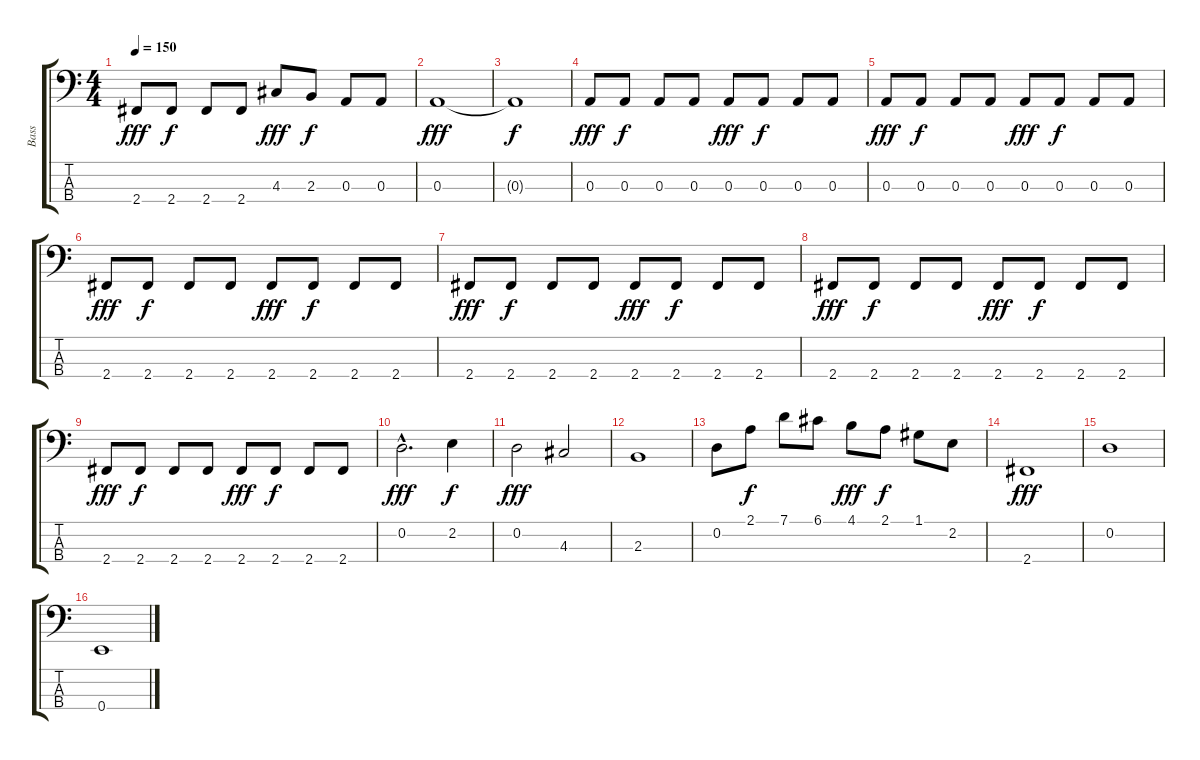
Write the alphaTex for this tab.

\track ("Bass" "Bass") {instrument electricbasspick}
\staff {score tabs}
\tuning (G2 D2 A1 E1) {hide}
\ts (4 4)
\tempo 150
\clef f4
\ks c
2.4.8{dy fff} 2.4.8{dy f} 2.4.8 2.4.8 4.3.8{dy fff} 2.3.8{dy f} 0.3.8 0.3.8 |
0.3.1{dy fff} |
0.3{t}.1{dy f} |
0.3.8{dy fff} 0.3.8{dy f} 0.3.8 0.3.8 0.3.8{dy fff} 0.3.8{dy f} 0.3.8 0.3.8 |
0.3.8{dy fff} 0.3.8{dy f} 0.3.8 0.3.8 0.3.8{dy fff} 0.3.8{dy f} 0.3.8 0.3.8 |
2.4.8{dy fff} 2.4.8{dy f} 2.4.8 2.4.8 2.4.8{dy fff} 2.4.8{dy f} 2.4.8 2.4.8 |
2.4.8{dy fff} 2.4.8{dy f} 2.4.8 2.4.8 2.4.8{dy fff} 2.4.8{dy f} 2.4.8 2.4.8 |
2.4.8{dy fff} 2.4.8{dy f} 2.4.8 2.4.8 2.4.8{dy fff} 2.4.8{dy f} 2.4.8 2.4.8 |
2.4.8{dy fff} 2.4.8{dy f} 2.4.8 2.4.8 2.4.8{dy fff} 2.4.8{dy f} 2.4.8 2.4.8 |
0.2{hac}.2{d dy fff} 2.2.4{dy f} |
0.2.2{dy fff} 4.3.2 |
2.3.1 |
0.2.8 2.1.8{dy f} 7.1.8 6.1.8 4.1.8{dy fff} 2.1.8{dy f} 1.1.8 2.2.8 |
2.4.1{dy fff} |
0.2.1 |
0.4.1
